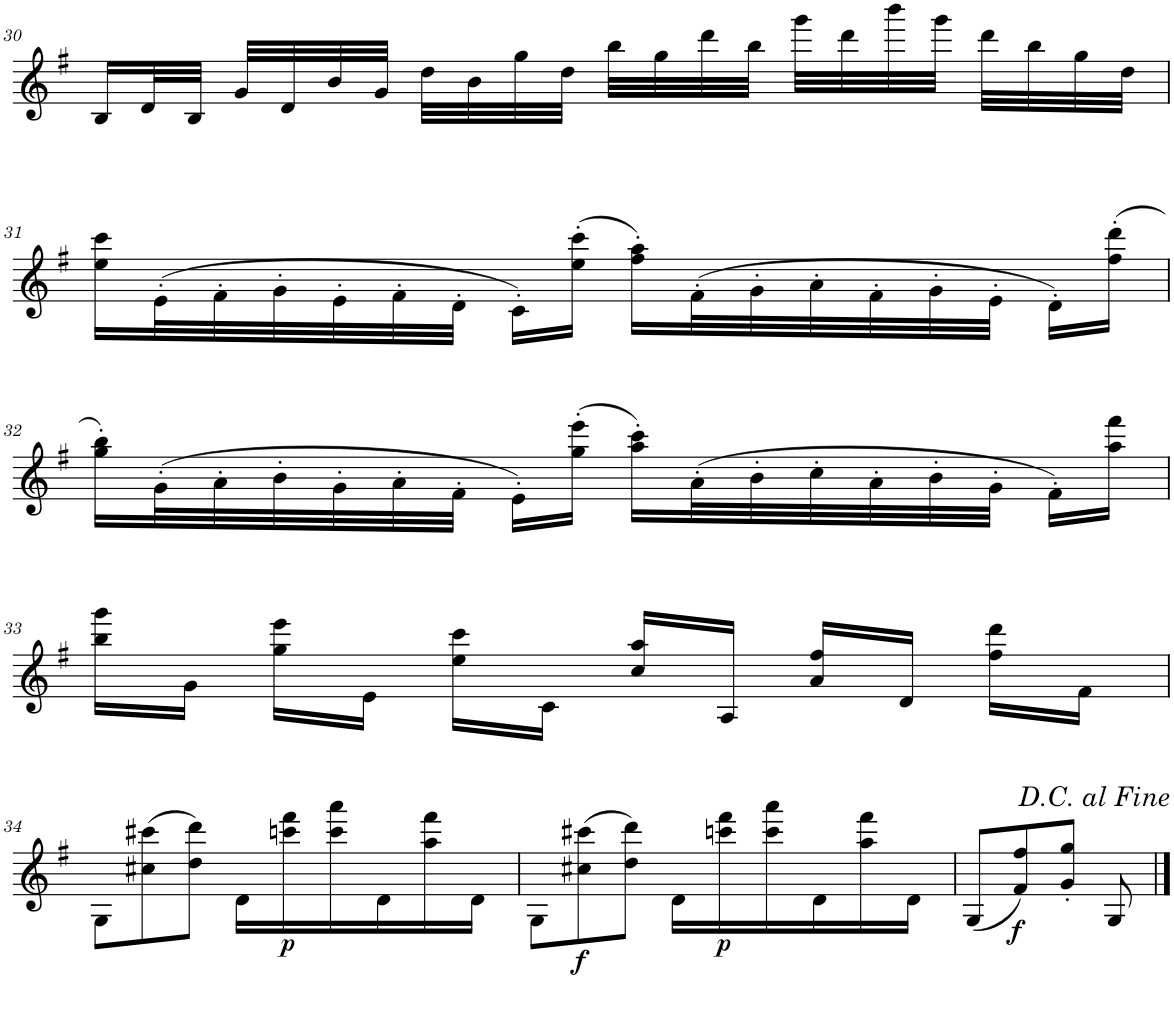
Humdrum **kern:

**kern	**dynam
*part1	*part1
*staff1	*staff1
*I"Violin	*
*I'Vln.	*
!!LO:PB:g=z
*clefG2	*
*k[f#]	*
*M6/8	*
=30	=30
16B/LL	.
32d/L	.
32B/JJJ	.
32g/LLL	.
32d/	.
32b/	.
32g/JJJ	.
32dd\LLL	.
32b\	.
32gg\	.
32dd\JJJ	.
32bb\LLL	.
32gg\	.
32ddd\	.
32bb\JJJ	.
32ggg\LLL	.
32ddd\	.
32bbb\	.
32ggg\JJJ	.
32ddd\LLL	.
32bb\	.
32gg\	.
32dd\JJJ	.
!!LO:LB:g=z
=31	=31
16ee\ 16ccc\LL	.
(32e'\L	.
32f#'\	.
32g'\	.
32e'\	.
32f#'\	.
32d'\JJJ	.
16c'\LL)	.
(16ee\' 16ccc\'JJ	.
16ff#\' 16aa\'LL)	.
(32f#'\L	.
32g'\	.
32a'\	.
32f#'\	.
32g'\	.
32e'\JJJ	.
16d'\LL)	.
(16ff#\' 16ddd\'JJ	.
!!LO:LB:g=z
=32	=32
16gg\' 16bb\'LL)	.
(32g'\L	.
32a'\	.
32b'\	.
32g'\	.
32a'\	.
32f#'\JJJ	.
16e'\LL)	.
(16gg\' 16eee\'JJ	.
16aa\' 16ccc\'LL)	.
(32a'\L	.
32b'\	.
32cc'\	.
32a'\	.
32b'\	.
32g'\JJJ	.
16f#'\LL)	.
16aa\ 16fff#\JJ	.
!!LO:LB:g=z
=33	=33
16bb\ 16ggg\LL	.
16g\JJ	.
16gg\ 16eee\LL	.
16e\JJ	.
16ee\ 16ccc\LL	.
16c\JJ	.
16cc/ 16aa/LL	.
16A/JJ	.
16a/ 16ff#/LL	.
16d/JJ	.
16ff#\ 16ddd\LL	.
16f#\JJ	.
!!LO:LB:g=z
=34	=34
8G\L	.
(8cc#X\ 8ccc#X\	.
8dd\ 8ddd\J)	.
16d\LL	.
!	!LO:DY:b
16cccn\ 16fff#\	p
16ccc\ 16aaa\	.
16d\	.
16aa\ 16fff#\	.
16d\JJ	.
=35	=35
8G\L	.
!	!LO:DY:b
(8cc#X\ 8ccc#X\	f
8dd\ 8ddd\J)	.
16d\LL	.
!	!LO:DY:b
16cccn\ 16fff#\	p
16ccc\ 16aaa\	.
16d\	.
16aa\ 16fff#\	.
16d\JJ	.
=36	=36
(8G/L	.
!	!LO:DY:b
8f#/ 8ff#/)	f
8g/' 8gg/'J	.
8G/	.
==	==
*-	*-
